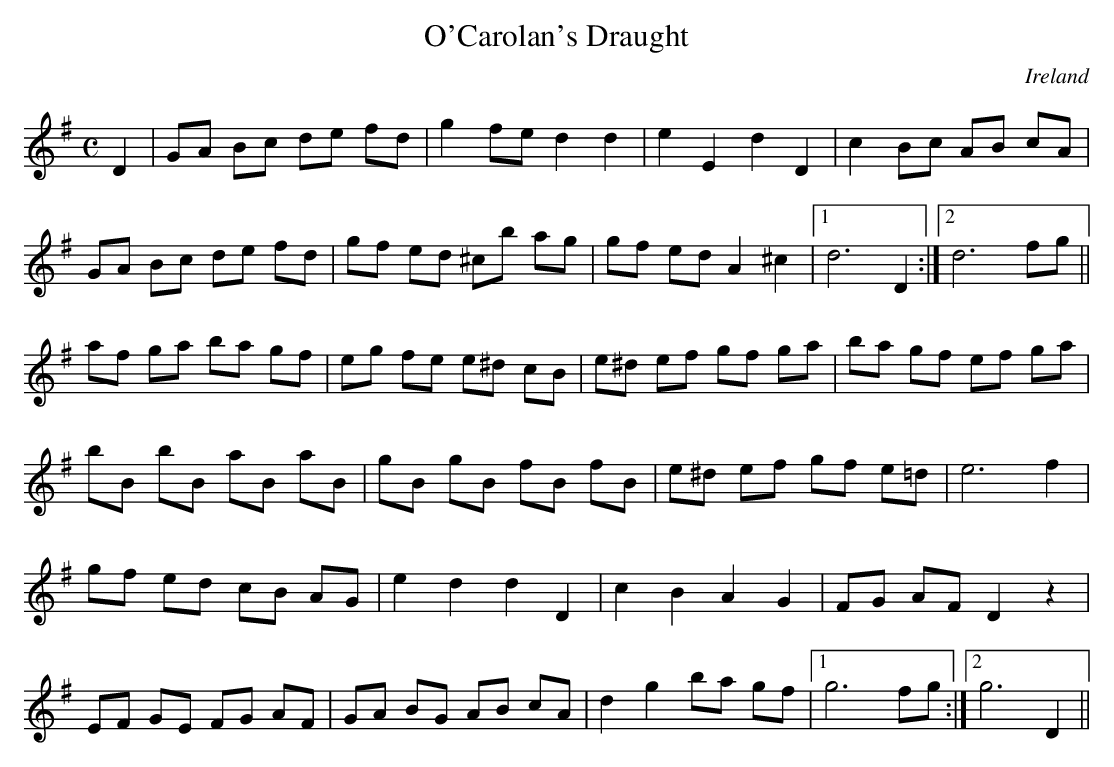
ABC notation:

X:1
T:O'Carolan's Draught
O:Ireland
M:C
K:G
D2| GA Bc de fd|g2fe d2d2|e2E2 d2D2|c2Bc AB cA|
GA Bc de fd|gf ed ^cb ag|gf ed A2^c2|1 d6 D2:|2 d6 fg ||
af ga ba gf|eg fe e^d cB| e^d ef gf ga|ba gf ef ga|
bB bB aB aB|gB gB fB fB|e^d ef gf e=d|e6 f2|
gf ed cB AG|e2d2 d2D2|c2B2 A2G2|FG AF D2z2|
EF GE FG AF|GA BG AB cA|d2g2 ba gf|1 g6 fg:|2 g6 D2 ||
